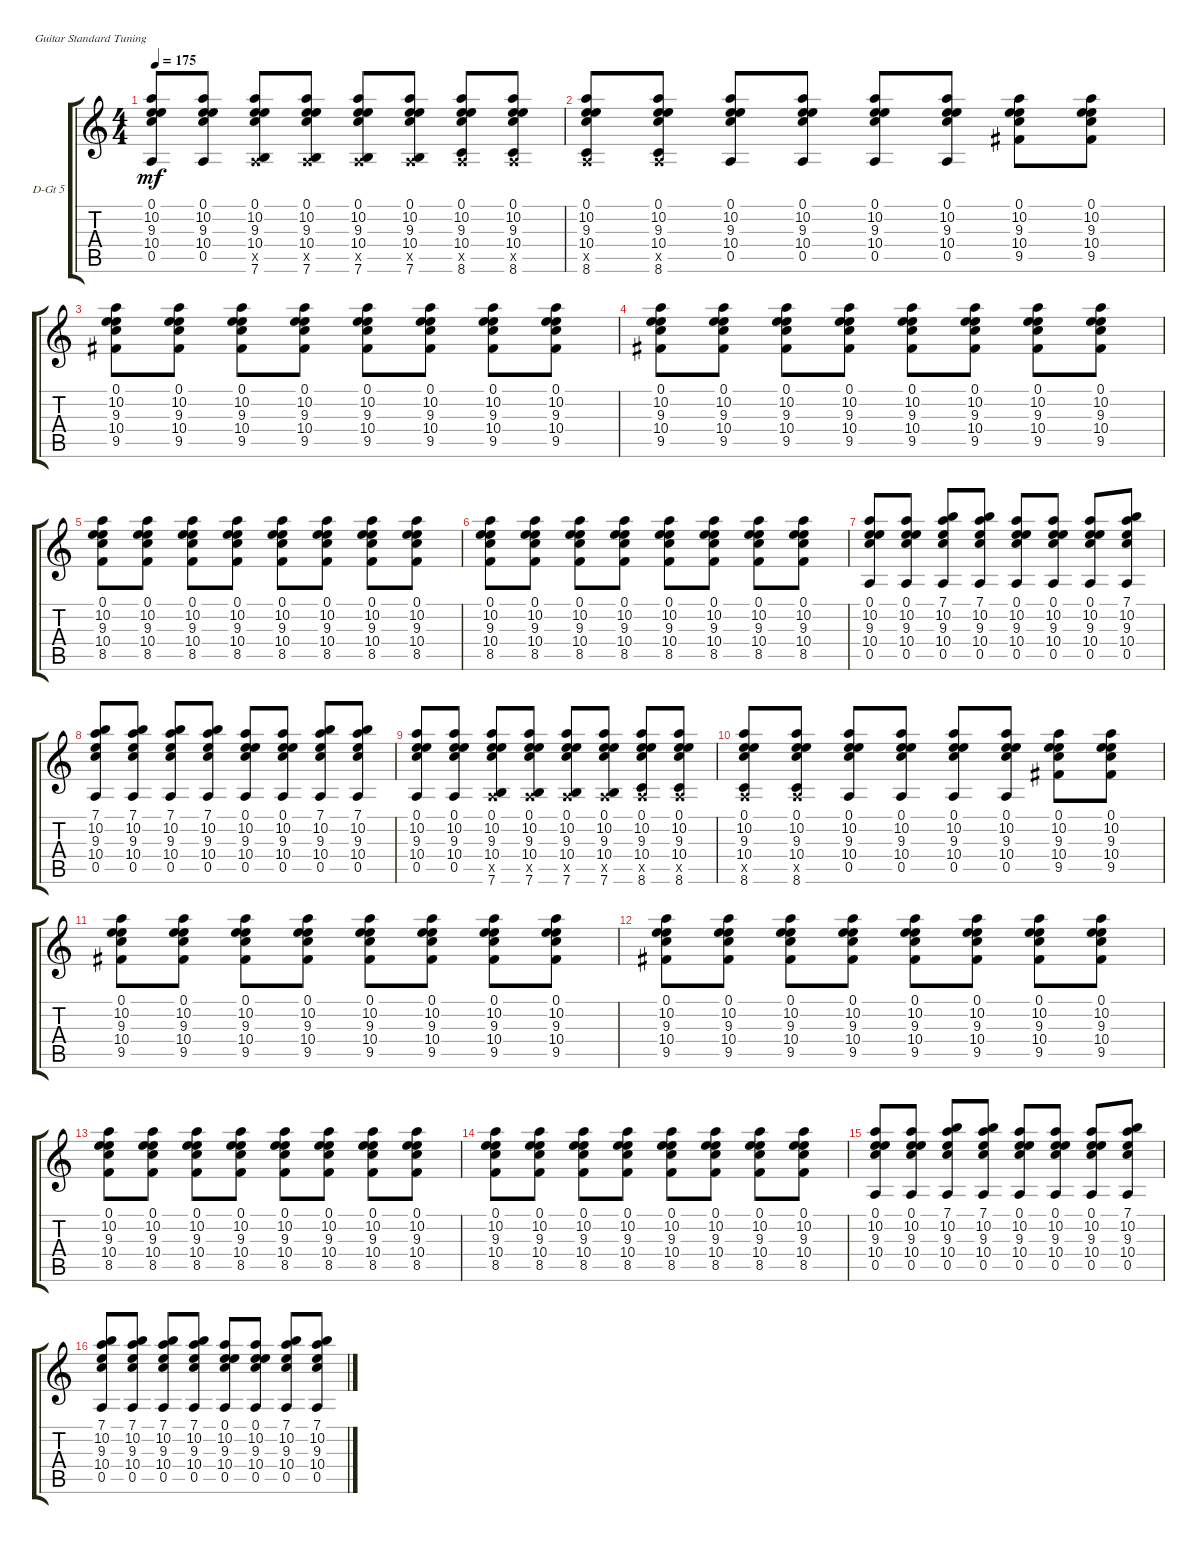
\defaultSystemsLayout 4
\bracketExtendMode groupsimilarinstruments
\firstSystemTrackNameOrientation horizontal
\otherSystemsTrackNameOrientation horizontal
\track ("Distortion Guitar 5" "D-Gt 5") {instrument distortionguitar}
\staff {score tabs}
\tuning (E4 B3 G3 D3 A2 E2)
\ts (4 4)
\tempo 175
\clef g2
\scale
0.333333
\ks c
(0.5 10.4 9.3 10.2 0.1).8{dy mf} (0.5 10.4 9.3 10.2 0.1).8 (0.5{x} 7.6 10.4 9.3 10.2 0.1).8 (0.5{x} 7.6 10.4 9.3 10.2 0.1).8 (0.5{x} 7.6 10.4 9.3 10.2 0.1).8 (0.5{x} 7.6 10.4 9.3 10.2 0.1).8 (0.5{x} 8.6 10.4 9.3 10.2 0.1).8 (0.5{x} 8.6 10.4 9.3 10.2 0.1).8 |
\scale
0.333333 (0.5{x} 8.6 10.4 9.3 10.2 0.1).8 (0.5{x} 8.6 10.4 9.3 10.2 0.1).8 (0.5 10.4 9.3 10.2 0.1).8 (0.5 10.4 9.3 10.2 0.1).8 (0.5 10.4 9.3 10.2 0.1).8 (0.5 10.4 9.3 10.2 0.1).8 (9.5 10.4 9.3 10.2 0.1).8 (9.5 10.4 9.3 10.2 0.1).8 |
\scale
0.333333 (9.5 10.4 9.3 10.2 0.1).8 (9.5 10.4 9.3 10.2 0.1).8 (9.5 10.4 9.3 10.2 0.1).8 (9.5 10.4 9.3 10.2 0.1).8 (9.5 10.4 9.3 10.2 0.1).8 (9.5 10.4 9.3 10.2 0.1).8 (9.5 10.4 9.3 10.2 0.1).8 (9.5 10.4 9.3 10.2 0.1).8 |
\scale
0.333333 (9.5 10.4 9.3 10.2 0.1).8 (9.5 10.4 9.3 10.2 0.1).8 (9.5 10.4 9.3 10.2 0.1).8 (9.5 10.4 9.3 10.2 0.1).8 (9.5 10.4 9.3 10.2 0.1).8 (9.5 10.4 9.3 10.2 0.1).8 (9.5 10.4 9.3 10.2 0.1).8 (9.5 10.4 9.3 10.2 0.1).8 |
\scale
0.333333 (8.5 10.4 9.3 10.2 0.1).8 (8.5 10.4 9.3 10.2 0.1).8 (8.5 10.4 9.3 10.2 0.1).8 (8.5 10.4 9.3 10.2 0.1).8 (8.5 10.4 9.3 10.2 0.1).8 (8.5 10.4 9.3 10.2 0.1).8 (8.5 10.4 9.3 10.2 0.1).8 (8.5 10.4 9.3 10.2 0.1).8 |
\scale
0.333333 (8.5 10.4 9.3 10.2 0.1).8 (8.5 10.4 9.3 10.2 0.1).8 (8.5 10.4 9.3 10.2 0.1).8 (8.5 10.4 9.3 10.2 0.1).8 (8.5 10.4 9.3 10.2 0.1).8 (8.5 10.4 9.3 10.2 0.1).8 (8.5 10.4 9.3 10.2 0.1).8 (8.5 10.4 9.3 10.2 0.1).8 |
\scale
0.333333 (0.5 10.4 9.3 10.2 0.1).8 (0.5 10.4 9.3 10.2 0.1).8 (0.5 10.4 9.3 10.2 7.1).8 (0.5 10.4 9.3 10.2 7.1).8 (0.5 10.4 9.3 10.2 0.1).8 (0.5 10.4 9.3 10.2 0.1).8 (0.5 10.4 9.3 10.2 0.1).8 (0.5 10.4 9.3 10.2 7.1).8 |
\scale
0.333333 (0.5 10.4 9.3 10.2 7.1).8 (0.5 10.4 9.3 10.2 7.1).8 (0.5 10.4 9.3 10.2 7.1).8 (0.5 10.4 9.3 10.2 7.1).8 (0.5 10.4 9.3 10.2 0.1).8 (0.5 10.4 9.3 10.2 0.1).8 (0.5 10.4 9.3 10.2 7.1).8 (0.5 10.4 9.3 10.2 7.1).8 |
\scale
0.333333 (0.5 10.4 9.3 10.2 0.1).8 (0.5 10.4 9.3 10.2 0.1).8 (0.5{x} 7.6 10.4 9.3 10.2 0.1).8 (0.5{x} 7.6 10.4 9.3 10.2 0.1).8 (0.5{x} 7.6 10.4 9.3 10.2 0.1).8 (0.5{x} 7.6 10.4 9.3 10.2 0.1).8 (0.5{x} 8.6 10.4 9.3 10.2 0.1).8 (0.5{x} 8.6 10.4 9.3 10.2 0.1).8 |
\scale
0.333333 (0.5{x} 8.6 10.4 9.3 10.2 0.1).8 (0.5{x} 8.6 10.4 9.3 10.2 0.1).8 (0.5 10.4 9.3 10.2 0.1).8 (0.5 10.4 9.3 10.2 0.1).8 (0.5 10.4 9.3 10.2 0.1).8 (0.5 10.4 9.3 10.2 0.1).8 (9.5 10.4 9.3 10.2 0.1).8 (9.5 10.4 9.3 10.2 0.1).8 |
\scale
0.333333 (9.5 10.4 9.3 10.2 0.1).8 (9.5 10.4 9.3 10.2 0.1).8 (9.5 10.4 9.3 10.2 0.1).8 (9.5 10.4 9.3 10.2 0.1).8 (9.5 10.4 9.3 10.2 0.1).8 (9.5 10.4 9.3 10.2 0.1).8 (9.5 10.4 9.3 10.2 0.1).8 (9.5 10.4 9.3 10.2 0.1).8 |
\scale
0.333333 (9.5 10.4 9.3 10.2 0.1).8 (9.5 10.4 9.3 10.2 0.1).8 (9.5 10.4 9.3 10.2 0.1).8 (9.5 10.4 9.3 10.2 0.1).8 (9.5 10.4 9.3 10.2 0.1).8 (9.5 10.4 9.3 10.2 0.1).8 (9.5 10.4 9.3 10.2 0.1).8 (9.5 10.4 9.3 10.2 0.1).8 |
\scale
0.333333 (8.5 10.4 9.3 10.2 0.1).8 (8.5 10.4 9.3 10.2 0.1).8 (8.5 10.4 9.3 10.2 0.1).8 (8.5 10.4 9.3 10.2 0.1).8 (8.5 10.4 9.3 10.2 0.1).8 (8.5 10.4 9.3 10.2 0.1).8 (8.5 10.4 9.3 10.2 0.1).8 (8.5 10.4 9.3 10.2 0.1).8 |
\scale
0.333333 (8.5 10.4 9.3 10.2 0.1).8 (8.5 10.4 9.3 10.2 0.1).8 (8.5 10.4 9.3 10.2 0.1).8 (8.5 10.4 9.3 10.2 0.1).8 (8.5 10.4 9.3 10.2 0.1).8 (8.5 10.4 9.3 10.2 0.1).8 (8.5 10.4 9.3 10.2 0.1).8 (8.5 10.4 9.3 10.2 0.1).8 |
\scale
0.333333 (0.5 10.4 9.3 10.2 0.1).8 (0.5 10.4 9.3 10.2 0.1).8 (0.5 10.4 9.3 10.2 7.1).8 (0.5 10.4 9.3 10.2 7.1).8 (0.5 10.4 9.3 10.2 0.1).8 (0.5 10.4 9.3 10.2 0.1).8 (0.5 10.4 9.3 10.2 0.1).8 (0.5 10.4 9.3 10.2 7.1).8 |
\scale
0.333333 (0.5 10.4 9.3 10.2 7.1).8 (0.5 10.4 9.3 10.2 7.1).8 (0.5 10.4 9.3 10.2 7.1).8 (0.5 10.4 9.3 10.2 7.1).8 (0.5 10.4 9.3 10.2 0.1).8 (0.5 10.4 9.3 10.2 0.1).8 (0.5 10.4 9.3 10.2 7.1).8 (0.5 10.4 9.3 10.2 7.1).8
